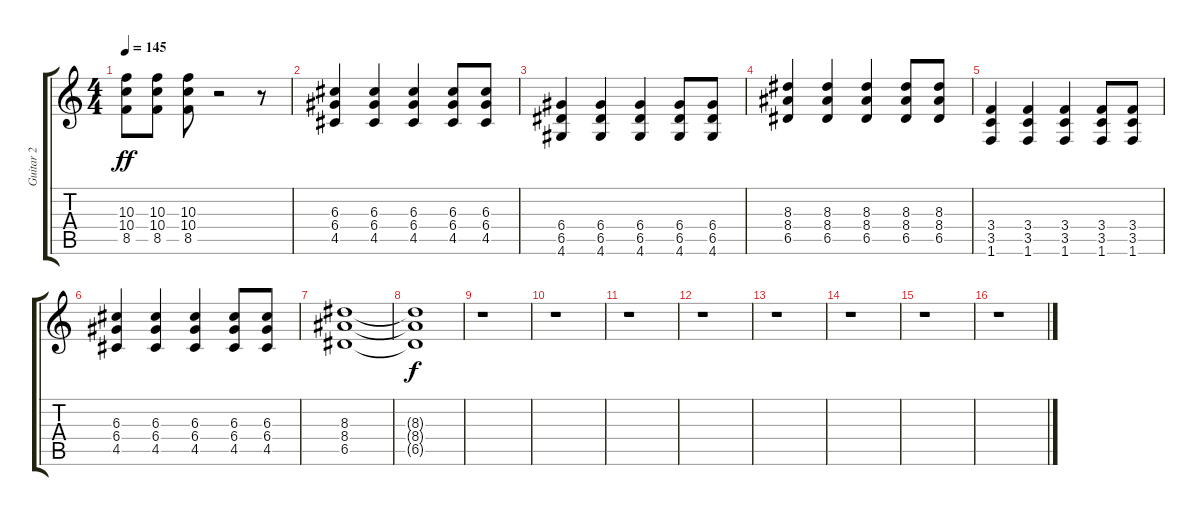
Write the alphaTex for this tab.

\track ("Guitar 2" "Guitar 2") {instrument distortionguitar}
\staff {score tabs}
\tuning (E4 B3 G3 D3 A2 E2) {hide}
\ts (4 4)
\tempo 145
\clef g2
\ks c
(10.3 10.4 8.5).8{dy ff} (10.3 10.4 8.5).8 (10.3 10.4 8.5).8 r.2 r.8 |
(6.3 6.4 4.5).4 (6.3 6.4 4.5).4 (6.3 6.4 4.5).4 (6.3 6.4 4.5).8 (6.3 6.4 4.5).8 |
(6.4 6.5 4.6).4 (6.4 6.5 4.6).4 (6.4 6.5 4.6).4 (6.4 6.5 4.6).8 (6.4 6.5 4.6).8 |
(8.3 8.4 6.5).4 (8.3 8.4 6.5).4 (8.3 8.4 6.5).4 (8.3 8.4 6.5).8 (8.3 8.4 6.5).8 |
(3.4 3.5 1.6).4 (3.4 3.5 1.6).4 (3.4 3.5 1.6).4 (3.4 3.5 1.6).8 (3.4 3.5 1.6).8 |
(6.3 6.4 4.5).4 (6.3 6.4 4.5).4 (6.3 6.4 4.5).4 (6.3 6.4 4.5).8 (6.3 6.4 4.5).8 |
(8.3 8.4 6.5).1 |
(8.3{t} 8.4{t} 6.5{t}).1{dy f} |
r.1 |
r.1 |
r.1 |
r.1 |
r.1 |
r.1 |
r.1 |
r.1
